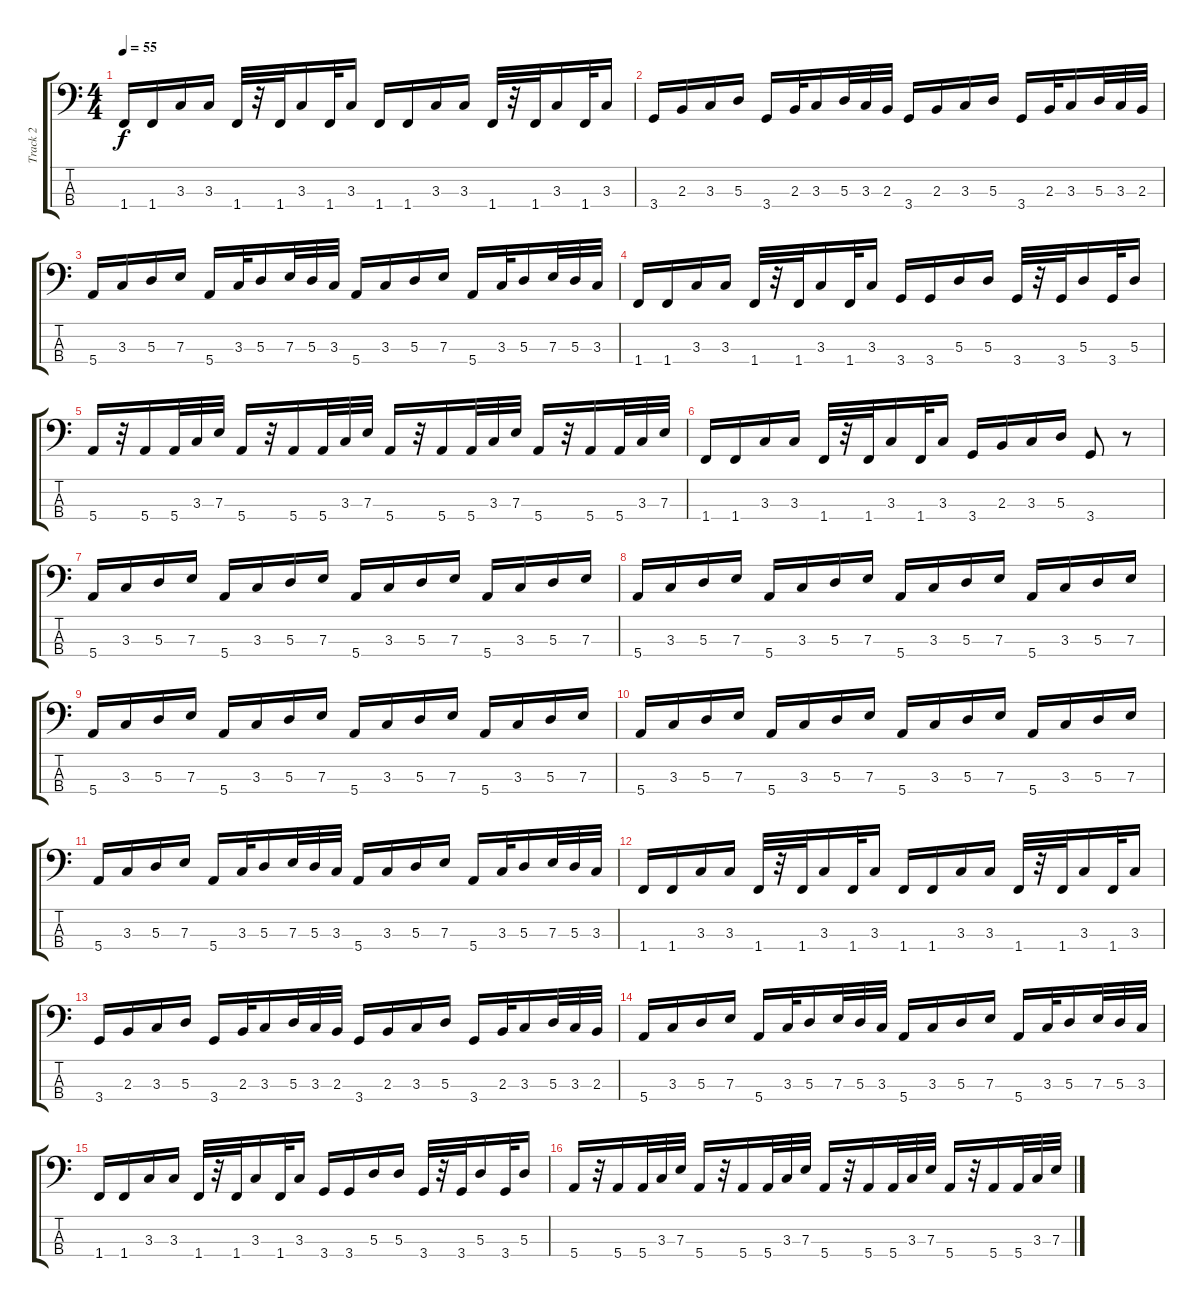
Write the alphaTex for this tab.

\track ("Track 2" "Track 2") {instrument electricbasspick}
\staff {score tabs}
\tuning (G2 D2 A1 E1) {hide}
\ts (4 4)
\tempo 55
\clef f4
\ks c
1.4.16{dy f} 1.4.16 3.3.16 3.3.16 1.4.32 r.32 1.4.32 3.3.16 1.4.32 3.3.16 1.4.16 1.4.16 3.3.16 3.3.16 1.4.32 r.32 1.4.32 3.3.16 1.4.32 3.3.16 |
3.4.16 2.3.16 3.3.16 5.3.16 3.4.16 2.3.32 3.3.16 5.3.32 3.3.32 2.3.32 3.4.16 2.3.16 3.3.16 5.3.16 3.4.16 2.3.32 3.3.16 5.3.32 3.3.32 2.3.32 |
5.4.16 3.3.16 5.3.16 7.3.16 5.4.16 3.3.32 5.3.16 7.3.32 5.3.32 3.3.32 5.4.16 3.3.16 5.3.16 7.3.16 5.4.16 3.3.32 5.3.16 7.3.32 5.3.32 3.3.32 |
1.4.16 1.4.16 3.3.16 3.3.16 1.4.32 r.32 1.4.32 3.3.16 1.4.32 3.3.16 3.4.16 3.4.16 5.3.16 5.3.16 3.4.32 r.32 3.4.32 5.3.16 3.4.32 5.3.16 |
5.4.16 r.32 5.4.16 5.4.32 3.3.32 7.3.32 5.4.16 r.32 5.4.16 5.4.32 3.3.32 7.3.32 5.4.16 r.32 5.4.16 5.4.32 3.3.32 7.3.32 5.4.16 r.32 5.4.16 5.4.32 3.3.32 7.3.32 |
1.4.16 1.4.16 3.3.16 3.3.16 1.4.32 r.32 1.4.32 3.3.16 1.4.32 3.3.16 3.4.16 2.3.16 3.3.16 5.3.16 3.4.8 r.8 |
5.4.16 3.3.16 5.3.16 7.3.16 5.4.16 3.3.16 5.3.16 7.3.16 5.4.16 3.3.16 5.3.16 7.3.16 5.4.16 3.3.16 5.3.16 7.3.16 |
5.4.16 3.3.16 5.3.16 7.3.16 5.4.16 3.3.16 5.3.16 7.3.16 5.4.16 3.3.16 5.3.16 7.3.16 5.4.16 3.3.16 5.3.16 7.3.16 |
5.4.16 3.3.16 5.3.16 7.3.16 5.4.16 3.3.16 5.3.16 7.3.16 5.4.16 3.3.16 5.3.16 7.3.16 5.4.16 3.3.16 5.3.16 7.3.16 |
5.4.16 3.3.16 5.3.16 7.3.16 5.4.16 3.3.16 5.3.16 7.3.16 5.4.16 3.3.16 5.3.16 7.3.16 5.4.16 3.3.16 5.3.16 7.3.16 |
5.4.16 3.3.16 5.3.16 7.3.16 5.4.16 3.3.32 5.3.16 7.3.32 5.3.32 3.3.32 5.4.16 3.3.16 5.3.16 7.3.16 5.4.16 3.3.32 5.3.16 7.3.32 5.3.32 3.3.32 |
1.4.16 1.4.16 3.3.16 3.3.16 1.4.32 r.32 1.4.32 3.3.16 1.4.32 3.3.16 1.4.16 1.4.16 3.3.16 3.3.16 1.4.32 r.32 1.4.32 3.3.16 1.4.32 3.3.16 |
3.4.16 2.3.16 3.3.16 5.3.16 3.4.16 2.3.32 3.3.16 5.3.32 3.3.32 2.3.32 3.4.16 2.3.16 3.3.16 5.3.16 3.4.16 2.3.32 3.3.16 5.3.32 3.3.32 2.3.32 |
5.4.16 3.3.16 5.3.16 7.3.16 5.4.16 3.3.32 5.3.16 7.3.32 5.3.32 3.3.32 5.4.16 3.3.16 5.3.16 7.3.16 5.4.16 3.3.32 5.3.16 7.3.32 5.3.32 3.3.32 |
1.4.16 1.4.16 3.3.16 3.3.16 1.4.32 r.32 1.4.32 3.3.16 1.4.32 3.3.16 3.4.16 3.4.16 5.3.16 5.3.16 3.4.32 r.32 3.4.32 5.3.16 3.4.32 5.3.16 |
5.4.16 r.32 5.4.16 5.4.32 3.3.32 7.3.32 5.4.16 r.32 5.4.16 5.4.32 3.3.32 7.3.32 5.4.16 r.32 5.4.16 5.4.32 3.3.32 7.3.32 5.4.16 r.32 5.4.16 5.4.32 3.3.32 7.3.32
